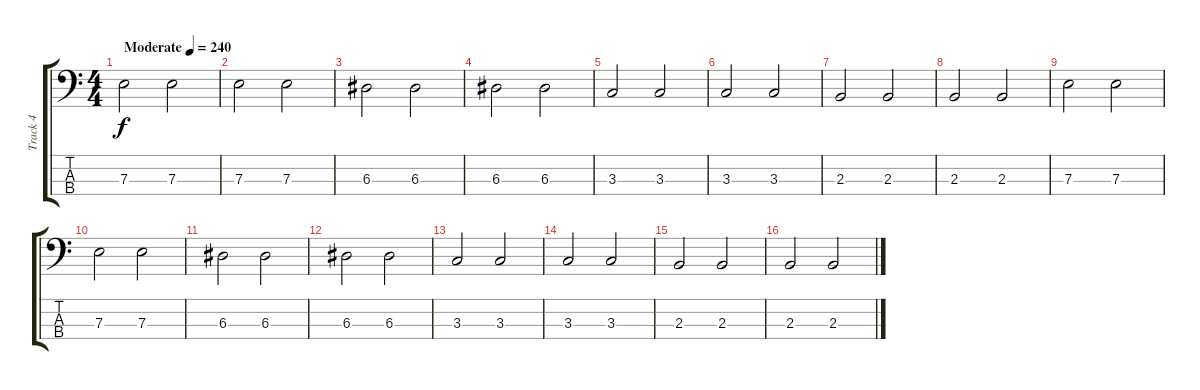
\track ("Track 4" "Track 4") {instrument electricbassfinger}
\staff {score tabs}
\tuning (G2 D2 A1 E1) {hide}
\ts (4 4)
\tempo (240 "Moderate")
\clef f4
\ks c
7.3.2{dy f instrument electricbassfinger} 7.3.2 |
7.3.2 7.3.2 |
6.3.2 6.3.2 |
6.3.2 6.3.2 |
3.3.2 3.3.2 |
3.3.2 3.3.2 |
2.3.2 2.3.2 |
2.3.2 2.3.2 |
7.3.2 7.3.2 |
7.3.2 7.3.2 |
6.3.2 6.3.2 |
6.3.2 6.3.2 |
3.3.2 3.3.2 |
3.3.2 3.3.2 |
2.3.2 2.3.2 |
2.3.2 2.3.2
